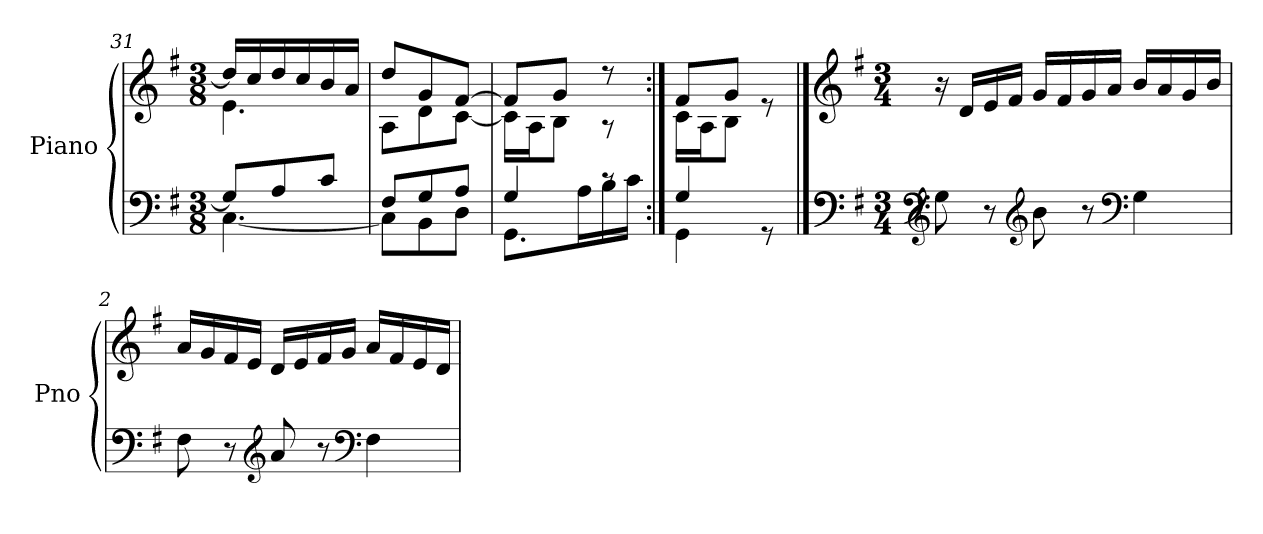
**kern	**kern
*part1	*part1
*staff2	*staff1
*I"Piano	*
*I'Pno	*
*clefF4	*clefG2
*k[f#]	*k[f#]
*M3/8	*M3/8
=31	=31
*^	*^
8G/L]	[4.C\	16dd/LL]	4.e\
.	.	16cc/	.
8A/	.	16dd/	.
.	.	16cc/	.
8c/J	.	16b/	.
.	.	16a/JJ	.
=32	=32	=32	=32
8F#/L	8C\L]	8dd/L	8A\L
8G/	8BB\	8g/	8d\
8A/J	8D\J	[8f#/J	[8c\J
=33	=33	=33	=33
4G/	8.GG\L	8f#/L]	16c\LL]
.	.	.	16A\J
.	.	8g/J	8B\J
.	16A\L	.	.
8rc	16B\	8r	8r
.	16c\JJ	.	.
=34:|!	=34:|!	=34:|!	=34:|!
4G/	4GG\	8f#/L	16c\LL
.	.	.	16A\J
.	.	8g/J	8B\J
8rGG	8ryy	8re	8ryy
*v	*v	*	*
*	*v	*v
!!LO:PB:g=z
==1	==1
*clefF4	*clefG2
*k[f#]	*k[f#]
*M3/4	*M3/4
*^	*^
!	!	!LO:TX:a:t=𝅘𝅥 = 126	!
*v	*v	*	*
*	*v	*v
8G\	16r
.	16d/LL
8r	16e/
.	16f#/JJ
*clefG2	*
8b\	16g/LL
.	16f#/
8r	16g/
.	16a/JJ
*clefF4	*
4G\	16b/LL
.	16a/
.	16g/
.	16b/JJ
=2	=2
8F#\	16a/LL
.	16g/
8r	16f#/
.	16e/JJ
*clefG2	*
8a/	16d/LL
.	16e/
8r	16f#/
.	16g/JJ
*clefF4	*
4F#\	16a/LL
.	16f#/
.	16e/
.	16d/JJ
=	=
*-	*-
